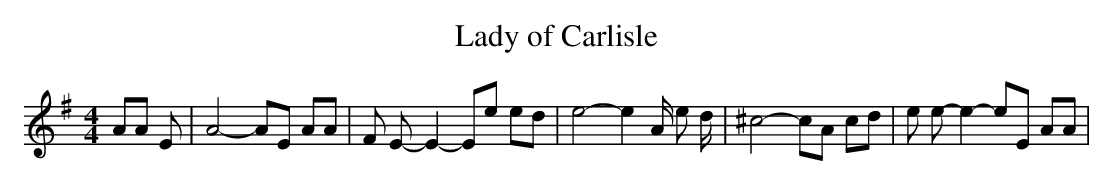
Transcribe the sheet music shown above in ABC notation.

X:1
T:Lady of Carlisle
M:4/4
L:1/8
K:G
 AA E| A4- AE AA| F E- E2- Ee ed| e4- e2 A/2 e d/2| ^c4- cA cd| e e- e2- eE AA|\

M:2/4
 F E/2E/2 AA| ^cA c/2 B3/2| A4|
M:4/4
 z4 z||
